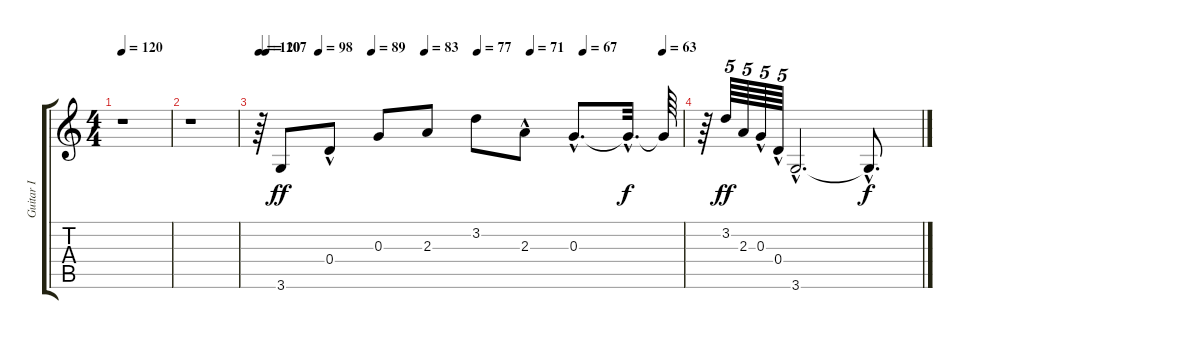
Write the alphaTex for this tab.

\track ("Guitar I" "Guitar I") {instrument acousticguitarsteel}
\staff {score tabs}
\tuning (E4 B3 G3 D3 A2 E2) {hide}
\ts (4 4)
\tempo 120
\clef g2
\ks c
r.1{dy f} |
r.1 |
\tempo 120
\tempo (107 0.015625)
\tempo (98 0.140625)
\tempo (89 0.265625)
\tempo (83 0.390625)
\tempo (77 0.515625)
\tempo (71 0.640625)
\tempo (67 0.765625)
\tempo (63 0.953125)
r.64 3.6.8{dy ff} 0.4{hac}.8 0.3.8 2.3.8 3.2.8 2.3{hac}.8 0.3{hac}.8{d} 0.3{hac t}.32{d dy f} 0.3{t}.64 |
r.64 3.2.64{tu (5 4) dy ff} 2.3.64{tu (5 4)} 0.3{hac}.64{tu (5 4)} 0.4{hac}.64{tu (5 4)} 3.6{hac}.2{d} 3.6{hac t}.8{d dy f}
